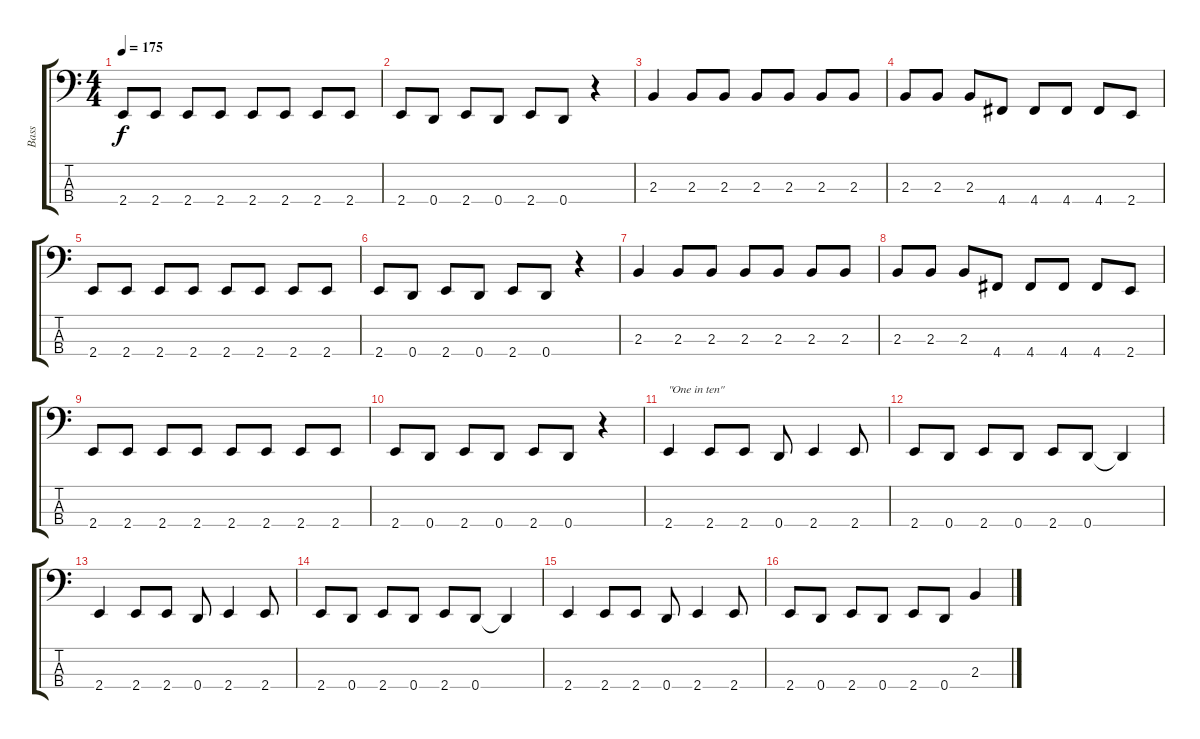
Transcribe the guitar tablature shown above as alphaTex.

\track ("Bass" "Bass") {instrument electricbasspick}
\staff {score tabs}
\tuning (G2 D2 A1 D1) {hide}
\ts (4 4)
\tempo 175
\clef f4
\ks c
2.4.8{dy f} 2.4.8 2.4.8 2.4.8 2.4.8 2.4.8 2.4.8 2.4.8 |
2.4.8 0.4.8 2.4.8 0.4.8 2.4.8 0.4.8 r.4 |
2.3.4 2.3.8 2.3.8 2.3.8 2.3.8 2.3.8 2.3.8 |
2.3.8 2.3.8 2.3.8 4.4.8 4.4.8 4.4.8 4.4.8 2.4.8 |
2.4.8 2.4.8 2.4.8 2.4.8 2.4.8 2.4.8 2.4.8 2.4.8 |
2.4.8 0.4.8 2.4.8 0.4.8 2.4.8 0.4.8 r.4 |
2.3.4 2.3.8 2.3.8 2.3.8 2.3.8 2.3.8 2.3.8 |
2.3.8 2.3.8 2.3.8 4.4.8 4.4.8 4.4.8 4.4.8 2.4.8 |
2.4.8 2.4.8 2.4.8 2.4.8 2.4.8 2.4.8 2.4.8 2.4.8 |
2.4.8 0.4.8 2.4.8 0.4.8 2.4.8 0.4.8 r.4 |
2.4.4{txt "\"One in ten\""} 2.4.8 2.4.8 0.4.8 2.4.4 2.4.8 |
2.4.8 0.4.8 2.4.8 0.4.8 2.4.8 0.4.8 0.4{t}.4 |
2.4.4 2.4.8 2.4.8 0.4.8 2.4.4 2.4.8 |
2.4.8 0.4.8 2.4.8 0.4.8 2.4.8 0.4.8 0.4{t}.4 |
2.4.4 2.4.8 2.4.8 0.4.8 2.4.4 2.4.8 |
2.4.8 0.4.8 2.4.8 0.4.8 2.4.8 0.4.8 2.3.4
